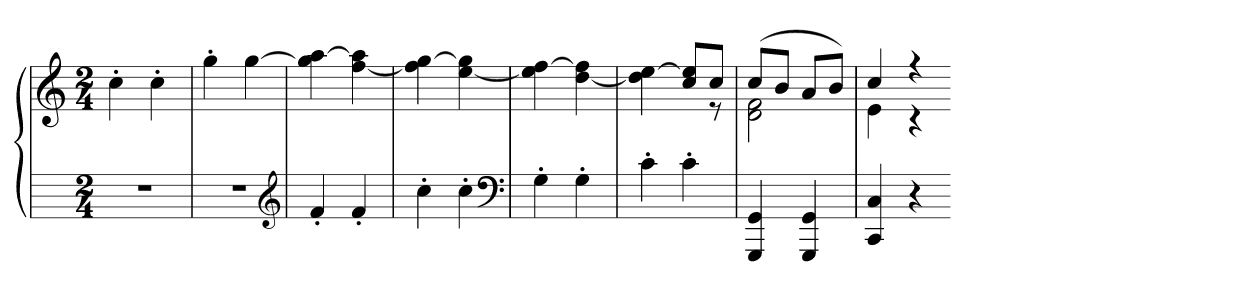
**kern	**kern
*part1	*part1
*staff2	*staff1
*k[]	*k[]
*M2/4	*M2/4
=	=
2r	4cc'
.	4cc'
=	=
2r	4gg'
.	[4gg
*clefG2	*
=	=
4f'	4gg] [4aa
4f'	[4ff 4aa]
=	=
4cc'	4ff] [4gg
4cc'	[4ee 4gg]
*clefF4	*
=	=
4G'	4ee] [4ff
4G'	[4dd 4ff]
=	=
*	*^
4c'	4dd] [4ee	4.ryy
4c'	8cc 8ee]L	.
.	8ccJ	8r
=	=	=
4GGG 4GG	(8ccL	2d 2f
.	8bJ	.
4GGG 4GG	8aL	.
.	8bJ)	.
=	=	=
4CC 4C	4cc	4e
4r	4r	4r
*	*v	*v
=-	=-
*-	*-
